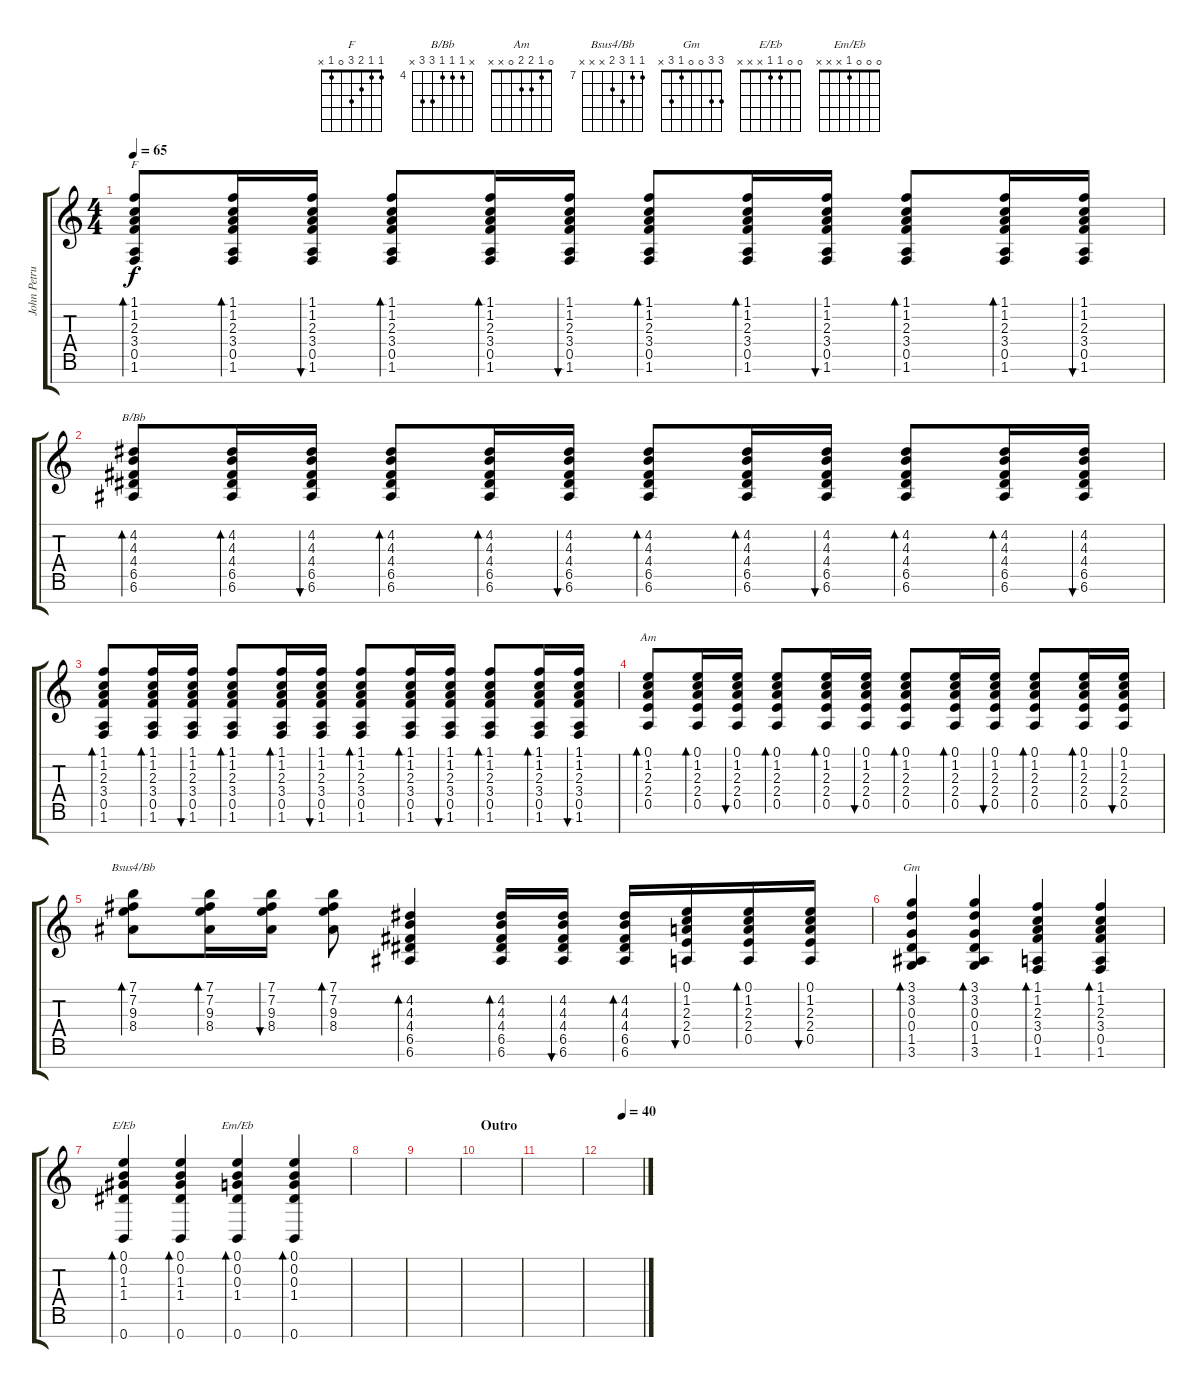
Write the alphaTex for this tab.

\track ("John Petrucci" "John Petru") {instrument acousticguitarsteel}
\staff {score tabs}
\tuning (E4 B3 G3 D3 A2 E2 B1) {hide}
\chord ("F" 1 1 2 3 0 1 x)
\chord ("B/Bb" x 4 4 4 6 6 x) {firstfret 4}
\chord ("Am" 0 1 2 2 0 x x)
\chord ("Bsus4/Bb" 7 7 9 8 x x x) {firstfret 7}
\chord ("Gm" 3 3 0 0 1 3 x)
\chord ("E/Eb" 0 0 1 1 x x x)
\chord ("Em/Eb" 0 0 0 1 x x x)
\ts (4 4)
\tempo 65
\clef g2
\ks c
(1.1 1.2 2.3 3.4 0.5 1.6).8{bd 60 ch "F" dy f} (1.1 1.2 2.3 3.4 0.5 1.6).16{bd 60} (1.1 1.2 2.3 3.4 0.5 1.6).16{bu 60} (1.1 1.2 2.3 3.4 0.5 1.6).8{bd 60} (1.1 1.2 2.3 3.4 0.5 1.6).16{bd 60} (1.1 1.2 2.3 3.4 0.5 1.6).16{bu 60} (1.1 1.2 2.3 3.4 0.5 1.6).8{bd 60} (1.1 1.2 2.3 3.4 0.5 1.6).16{bd 60} (1.1 1.2 2.3 3.4 0.5 1.6).16{bu 60} (1.1 1.2 2.3 3.4 0.5 1.6).8{bd 60} (1.1 1.2 2.3 3.4 0.5 1.6).16{bd 60} (1.1 1.2 2.3 3.4 0.5 1.6).16{bu 60} |
(4.2 4.3 4.4 6.5 6.6).8{bd 60 ch "B/Bb"} (4.2 4.3 4.4 6.5 6.6).16{bd 60} (4.2 4.3 4.4 6.5 6.6).16{bu 60} (4.2 4.3 4.4 6.5 6.6).8{bd 60} (4.2 4.3 4.4 6.5 6.6).16{bd 60} (4.2 4.3 4.4 6.5 6.6).16{bu 60} (4.2 4.3 4.4 6.5 6.6).8{bd 60} (4.2 4.3 4.4 6.5 6.6).16{bd 60} (4.2 4.3 4.4 6.5 6.6).16{bu 60} (4.2 4.3 4.4 6.5 6.6).8{bd 60} (4.2 4.3 4.4 6.5 6.6).16{bd 60} (4.2 4.3 4.4 6.5 6.6).16{bu 60} |
(1.1 1.2 2.3 3.4 0.5 1.6).8{bd 60} (1.1 1.2 2.3 3.4 0.5 1.6).16{bd 60} (1.1 1.2 2.3 3.4 0.5 1.6).16{bu 60} (1.1 1.2 2.3 3.4 0.5 1.6).8{bd 60} (1.1 1.2 2.3 3.4 0.5 1.6).16{bd 60} (1.1 1.2 2.3 3.4 0.5 1.6).16{bu 60} (1.1 1.2 2.3 3.4 0.5 1.6).8{bd 60} (1.1 1.2 2.3 3.4 0.5 1.6).16{bd 60} (1.1 1.2 2.3 3.4 0.5 1.6).16{bu 60} (1.1 1.2 2.3 3.4 0.5 1.6).8{bd 60} (1.1 1.2 2.3 3.4 0.5 1.6).16{bd 60} (1.1 1.2 2.3 3.4 0.5 1.6).16{bu 60} |
(0.1 1.2 2.3 2.4 0.5).8{bd 60 ch "Am"} (0.1 1.2 2.3 2.4 0.5).16{bd 60} (0.1 1.2 2.3 2.4 0.5).16{bu 60} (0.1 1.2 2.3 2.4 0.5).8{bd 60} (0.1 1.2 2.3 2.4 0.5).16{bd 60} (0.1 1.2 2.3 2.4 0.5).16{bu 60} (0.1 1.2 2.3 2.4 0.5).8{bd 60} (0.1 1.2 2.3 2.4 0.5).16{bd 60} (0.1 1.2 2.3 2.4 0.5).16{bu 60} (0.1 1.2 2.3 2.4 0.5).8{bd 60} (0.1 1.2 2.3 2.4 0.5).16{bd 60} (0.1 1.2 2.3 2.4 0.5).16{bu 60} |
(7.1 7.2 9.3 8.4).8{bd 60 ch "Bsus4/Bb"} (7.1 7.2 9.3 8.4).16{bd 60} (7.1 7.2 9.3 8.4).16{bu 60} (7.1 7.2 9.3 8.4).8{bd 60} (4.2 4.3 4.4 6.5 6.6).4{bd 60} (4.2 4.3 4.4 6.5 6.6).16{bd 60} (4.2 4.3 4.4 6.5 6.6).16{bu 60} (4.2 4.3 4.4 6.5 6.6).16{bd 60} (0.1 1.2 2.3 2.4 0.5).16{bu 60} (0.1 1.2 2.3 2.4 0.5).16{bd 60} (0.1 1.2 2.3 2.4 0.5).16{bu 60} |
(3.1 3.2 0.3 0.4 1.5 3.6).4{bd 60 ch "Gm"} (3.1 3.2 0.3 0.4 1.5 3.6).4{bd 60} (1.1 1.2 2.3 3.4 0.5 1.6).4{bd 60} (1.1 1.2 2.3 3.4 0.5 1.6).4{bd 60} |
(0.1 0.2 1.3 1.4 0.7).4{bd 60 ch "E/Eb"} (0.1 0.2 1.3 1.4 0.7).4{bd 60} (0.1 0.2 0.3 1.4 0.7).4{bd 60 ch "Em/Eb"} (0.1 0.2 0.3 1.4 0.7).4{bd 60} |
|
|
\section ("" "Outro")
|
|
\tempo (40 0.5)
